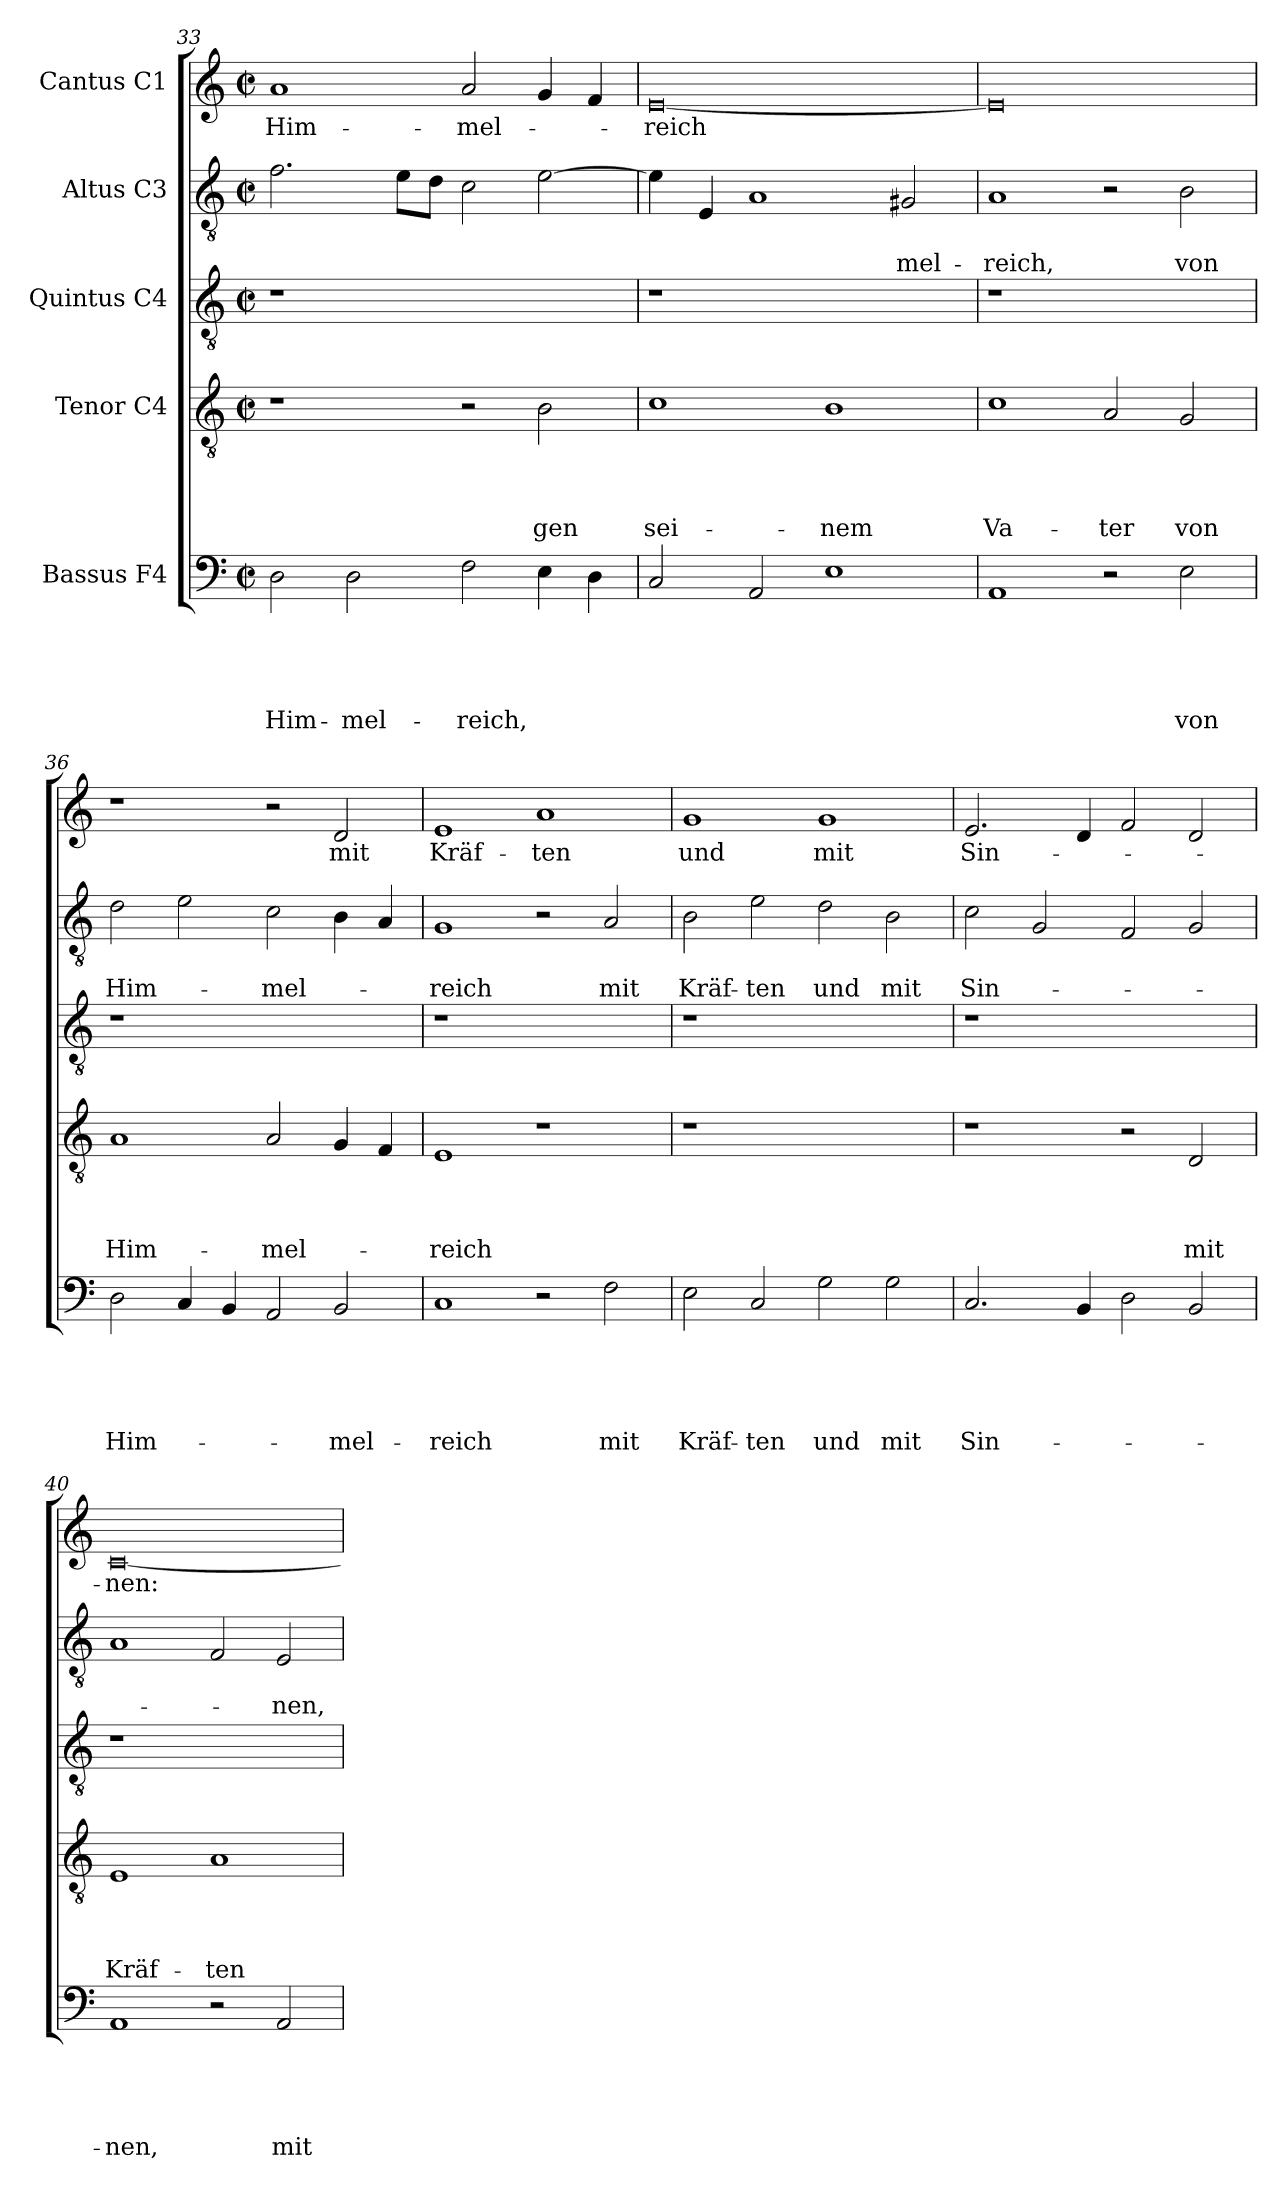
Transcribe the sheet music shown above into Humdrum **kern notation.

**kern	**text	**text	**text	**text	**text	**kern	**text	**text	**text	**text	**kern	**kern	**text	**text	**kern	**text
*part5	*part5	*part5	*part5	*part5	*part5	*part4	*part4	*part4	*part4	*part4	*part3	*part2	*part2	*part2	*part1	*part1
*staff5	*staff5	*staff5	*staff5	*staff5	*staff5	*staff4	*staff4	*staff4	*staff4	*staff4	*staff3	*staff2	*staff2	*staff2	*staff1	*staff1
*I"Bassus F4	*	*	*	*	*	*I"Tenor C4	*	*	*	*	*I"Quintus C4	*I"Altus C3	*	*	*I"Cantus C1	*
!!LO:LB:g=z
*clefF4	*	*	*	*	*	*clefGv2	*	*	*	*	*clefGv2	*clefGv2	*	*	*clefG2	*
*k[]	*	*	*	*	*	*k[]	*	*	*	*	*k[]	*k[]	*	*	*k[]	*
*C:	*	*	*	*	*	*C:	*	*	*	*	*C:	*C:	*	*	*C:	*
*M2/2	*	*	*	*	*	*M2/2	*	*	*	*	*M2/2	*M2/2	*	*	*M2/2	*
*met(c|)	*	*	*	*	*	*met(c|)	*	*	*	*	*met(c|)	*met(c|)	*	*	*met(c|)	*
=33	=33	=33	=33	=33	=33	=33	=33	=33	=33	=33	=33	=33	=33	=33	=33	=33
2D\	.	.	.	.	Him-	1r	.	.	.	.	1r	2.f\	.	.	1a	Him-
2D\	.	.	.	.	-mel-	.	.	.	.	.	.	.	.	.	.	.
.	.	.	.	.	.	.	.	.	.	.	.	8e\L	.	.	.	.
.	.	.	.	.	.	.	.	.	.	.	.	8d\J	.	.	.	.
2F\	.	.	.	.	-reich,	2r	.	.	.	.	1ryy	2c\	.	.	2a/	-mel-
4E\	.	.	.	.	.	2B\	.	.	.	gen	.	[2e\	.	.	4g/	.
4D\	.	.	.	.	.	.	.	.	.	.	.	.	.	.	4f/	.
=34	=34	=34	=34	=34	=34	=34	=34	=34	=34	=34	=34	=34	=34	=34	=34	=34
2C/	.	.	.	.	.	1c	.	.	.	sei-	1r	4e\]	.	.	[0e	-reich
.	.	.	.	.	.	.	.	.	.	.	.	4E/	.	.	.	.
2AA/	.	.	.	.	.	.	.	.	.	.	.	1A	.	.	.	.
1E	.	.	.	.	.	1B	.	.	.	-nem	1ryy	.	.	.	.	.
.	.	.	.	.	.	.	.	.	.	.	.	2G#/	.	-mel-	.	.
=35	=35	=35	=35	=35	=35	=35	=35	=35	=35	=35	=35	=35	=35	=35	=35	=35
1AA	.	.	.	.	.	1c	.	.	.	Va-	1r	1A	.	-reich,	0e]	.
2r	.	.	.	.	.	2A/	.	.	.	-ter	1ryy	2r	.	.	.	.
2E\	.	.	.	.	von	2G/	.	.	.	von	.	2B\	.	von	.	.
=36	=36	=36	=36	=36	=36	=36	=36	=36	=36	=36	=36	=36	=36	=36	=36	=36
2D\	.	.	.	.	Him-	1A	.	.	.	Him-	1r	2d\	.	Him-	1r	.
4C/	.	.	.	.	.	.	.	.	.	.	.	2e\	.	.	.	.
4BB/	.	.	.	.	.	.	.	.	.	.	.	.	.	.	.	.
2AA/	.	.	.	.	.	2A/	.	.	.	-mel-	1ryy	2c\	.	-mel-	2r	.
2BB/	.	.	.	.	-mel-	4G/	.	.	.	.	.	4B\	.	.	2d/	mit
.	.	.	.	.	.	4F/	.	.	.	.	.	4A/	.	.	.	.
=37	=37	=37	=37	=37	=37	=37	=37	=37	=37	=37	=37	=37	=37	=37	=37	=37
1C	.	.	.	.	-reich	1E	.	.	.	-reich	1r	1G	.	-reich	1e	Kräf-
2r	.	.	.	.	.	1r	.	.	.	.	1ryy	2r	.	.	1a	-ten
2F\	.	.	.	.	mit	.	.	.	.	.	.	2A/	.	mit	.	.
!!LO:LB:g=z
=38	=38	=38	=38	=38	=38	=38	=38	=38	=38	=38	=38	=38	=38	=38	=38	=38
2E\	.	.	.	.	Kräf-	1r	.	.	.	.	1r	2B\	.	Kräf-	1g	und
2C/	.	.	.	.	-ten	.	.	.	.	.	.	2e\	.	-ten	.	.
2G\	.	.	.	.	und	1ryy	.	.	.	.	1ryy	2d\	.	und	1g	mit
2G\	.	.	.	.	mit	.	.	.	.	.	.	2B\	.	mit	.	.
=39	=39	=39	=39	=39	=39	=39	=39	=39	=39	=39	=39	=39	=39	=39	=39	=39
2.C/	.	.	.	.	Sin-	1r	.	.	.	.	1r	2c\	.	Sin-	2.e/	Sin-
.	.	.	.	.	.	.	.	.	.	.	.	2G/	.	.	.	.
4BB/	.	.	.	.	.	.	.	.	.	.	.	.	.	.	4d/	.
2D\	.	.	.	.	.	2r	.	.	.	.	1ryy	2F/	.	.	2f/	.
2BB/	.	.	.	.	.	2D/	.	.	.	mit	.	2G/	.	.	2d/	.
=40	=40	=40	=40	=40	=40	=40	=40	=40	=40	=40	=40	=40	=40	=40	=40	=40
1AA	.	.	.	.	-nen,	1E	.	.	.	Kräf-	1r	1A	.	.	[0c	-nen:
2r	.	.	.	.	.	1A	.	.	.	-ten	1ryy	2F/	.	.	.	.
2AA/	.	.	.	.	mit	.	.	.	.	.	.	2E/	.	-nen,	.	.
=	=	=	=	=	=	=	=	=	=	=	=	=	=	=	=	=
*-	*-	*-	*-	*-	*-	*-	*-	*-	*-	*-	*-	*-	*-	*-	*-	*-
